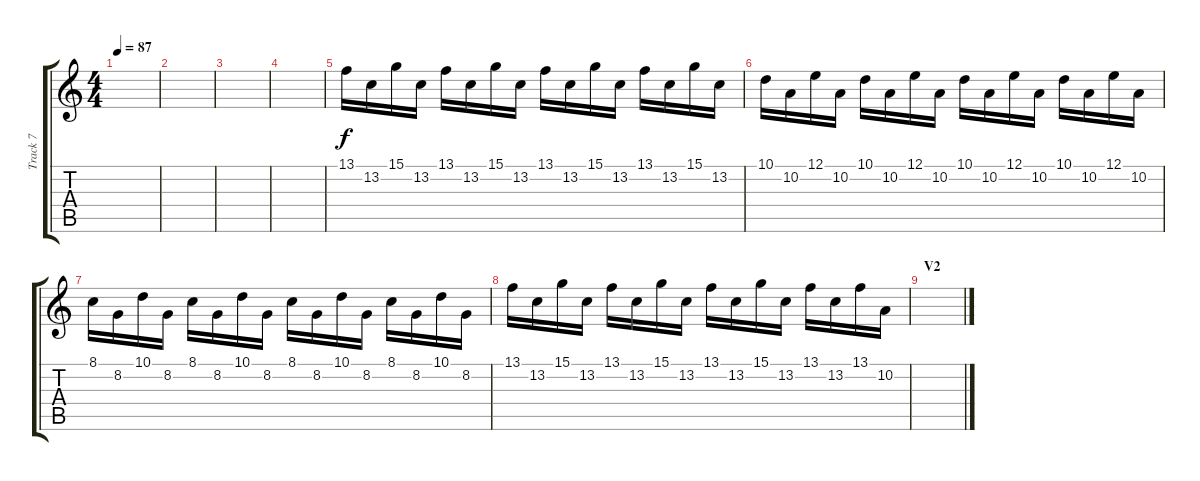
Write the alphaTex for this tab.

\track ("Track 7" "Track 7") {instrument electricpiano1}
\staff {score tabs}
\tuning (E4 B3 G3 D3 A2 E2) {hide}
\ts (4 4)
\tempo 87
\clef g2
\ks c
|
|
|
|
13.1.16 13.2.16 15.1.16 13.2.16 13.1.16 13.2.16 15.1.16 13.2.16 13.1.16 13.2.16 15.1.16 13.2.16 13.1.16 13.2.16 15.1.16 13.2.16 |
10.1.16 10.2.16 12.1.16 10.2.16 10.1.16 10.2.16 12.1.16 10.2.16 10.1.16 10.2.16 12.1.16 10.2.16 10.1.16 10.2.16 12.1.16 10.2.16 |
8.1.16 8.2.16 10.1.16 8.2.16 8.1.16 8.2.16 10.1.16 8.2.16 8.1.16 8.2.16 10.1.16 8.2.16 8.1.16 8.2.16 10.1.16 8.2.16 |
13.1.16 13.2.16 15.1.16 13.2.16 13.1.16 13.2.16 15.1.16 13.2.16 13.1.16 13.2.16 15.1.16 13.2.16 13.1.16 13.2.16 13.1.16 10.2.16 |
\section ("" "V2")
